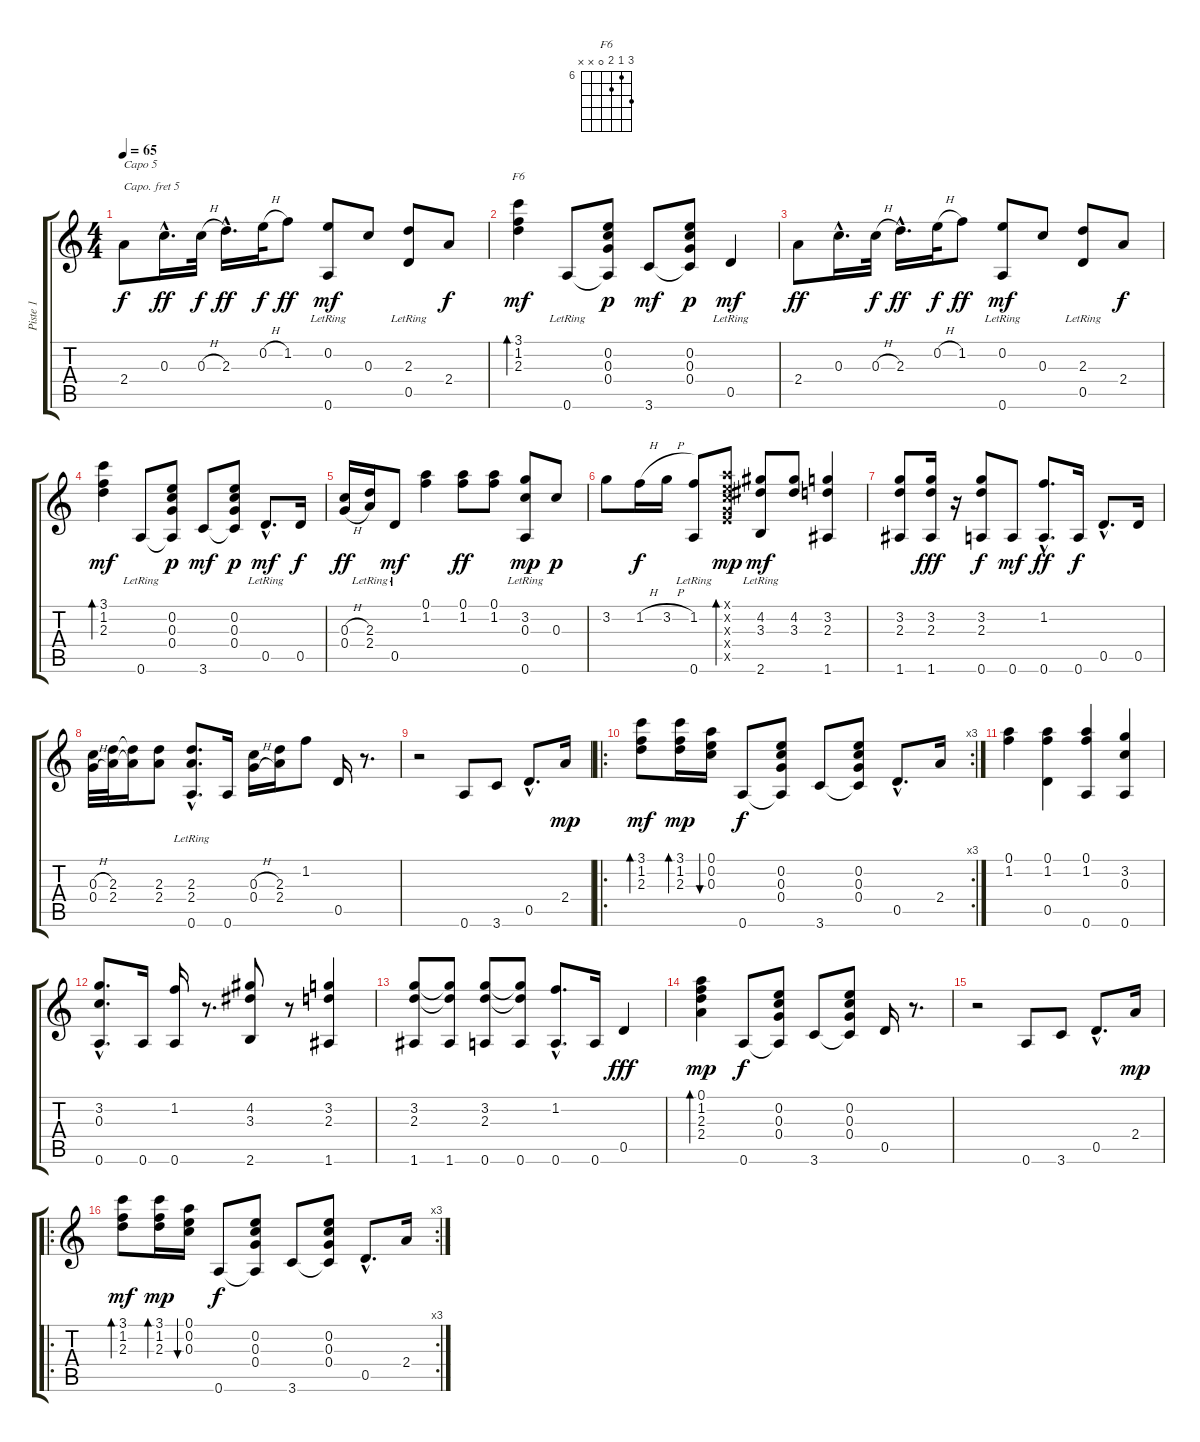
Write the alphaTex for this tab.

\track ("Piste 1" "Piste 1") {instrument acousticguitarsteel}
\staff {score tabs}
\capo 5
\tuning (E4 B3 G3 D3 A2 E2) {hide}
\chord ("F6" 8 6 7 0 x x) {firstfret 6}
\ts (4 4)
\tempo 65
\clef g2
\ks c
2.4.8{txt "Capo 5" dy f instrument acousticguitarsteel} 0.3{hac}.16{d dy ff} 0.3{h}.32{dy f} 2.3{hac}.16{d dy ff} 0.2{h}.32{dy f} 1.2.8{dy ff} (0.2 0.6{lr}).8{dy mf} 0.3.8 (2.3{lr} 0.5{lr}).8 2.4.8{dy f} |
(3.1 1.2 2.3).4{bd 60 ch "F6" dy mf} 0.6{lr}.8 (0.2 0.3 0.4 0.6{t}).8{dy p} 3.6.8{dy mf} (0.2 0.3 0.4 3.6{t}).8{dy p} 0.5{lr}.4{dy mf} |
2.4.8{dy ff} 0.3{hac}.16{d} 0.3{h}.32{dy f} 2.3{hac}.16{d dy ff} 0.2{h}.32{dy f} 1.2.8{dy ff} (0.2 0.6{lr}).8{dy mf} 0.3.8 (2.3{lr} 0.5{lr}).8 2.4.8{dy f} |
(3.1 1.2 2.3).4{bd 60 dy mf} 0.6{lr}.8 (0.2 0.3 0.4 0.6{t}).8{dy p} 3.6.8{dy mf} (0.2 0.3 0.4 3.6{t}).8{dy p} 0.5{hac lr}.8{d dy mf} 0.5.16{dy f} |
(0.3{h} 0.4{h}).16{dy ff} (2.3{lr} 2.4{lr}).16 0.5{lr}.8{dy mf} (0.1 1.2).4 (0.1 1.2).8{dy ff} (0.1 1.2).8 (3.2 0.3 0.6{lr}).8{dy mp} 0.3.8{dy p} |
3.2.8 1.2{h}.16{dy f} 3.2{h}.16 (1.2 0.6{lr}).8 (0.1{x} 0.2{x} 0.3{x} 0.4{x} 2.5{x}).8{bd 60 dy mp} (4.2 3.3 2.6{lr}).8{dy mf} (4.2 3.3).8 (3.2 2.3 1.6).4 |
(3.2 2.3 1.6).8 (3.2 2.3 1.6).16{dy fff} r.16 (3.2 2.3 0.6).8{dy f} 0.6.8{dy mf} (1.2{hac} 0.6{hac}).8{d dy ff} 0.6.16{dy f} 0.5{hac}.8{d} 0.5.16 |
(0.3{h} 0.4{h}).32 (2.3 2.4).32 (2.3{t} 2.4{t}).16 (2.3 2.4).8 (2.3{hac} 2.4{hac} 0.6{hac lr}).8{d} 0.6.16 (0.3{h} 0.4{h}).16 (2.3 2.4).16 1.2.8 0.5.16 r.8{d} |
r.2 0.6.8 3.6.8 0.5{hac}.8{d} 2.4.16{dy mp} |
\ro
\rc 3
(3.1 1.2 2.3).8{bd 60 dy mf} (3.1 1.2 2.3).16{bd 60 dy mp} (0.1 0.2 0.3).16{bu 60} 0.6.8{dy f} (0.2 0.3 0.4 0.6{t}).8 3.6.8 (0.2 0.3 0.4 3.6{t}).8 0.5{hac}.8{d} 2.4.16 |
(0.1 1.2).4 (0.1 1.2 0.5).4 (0.1 1.2 0.6).4 (3.2 0.3 0.6).4 |
(3.2{hac} 0.3{hac} 0.6{hac}).8{d} 0.6.16 (1.2 0.6).16 r.8{d} (4.2 3.3 2.6).8 r.8 (3.2 2.3 1.6).4 |
(3.2 2.3 1.6).8 (3.2{t} 2.3{t} 1.6).8 (3.2 2.3 0.6).8 (3.2{t} 2.3{t} 0.6).8 (1.2{hac} 0.6{hac}).8{d} 0.6.16 0.5.4{dy fff} |
(0.1 1.2 2.3 2.4).4{bd 30 dy mp} 0.6.8{dy f} (0.2 0.3 0.4 0.6{t}).8 3.6.8 (0.2 0.3 0.4 3.6{t}).8 0.5.16 r.8{d} |
r.2 0.6.8 3.6.8 0.5{hac}.8{d} 2.4.16{dy mp} |
\ro
\rc 3
(3.1 1.2 2.3).8{bd 60 dy mf} (3.1 1.2 2.3).16{bd 60 dy mp} (0.1 0.2 0.3).16{bu 60} 0.6.8{dy f} (0.2 0.3 0.4 0.6{t}).8 3.6.8 (0.2 0.3 0.4 3.6{t}).8 0.5{hac}.8{d} 2.4.16
